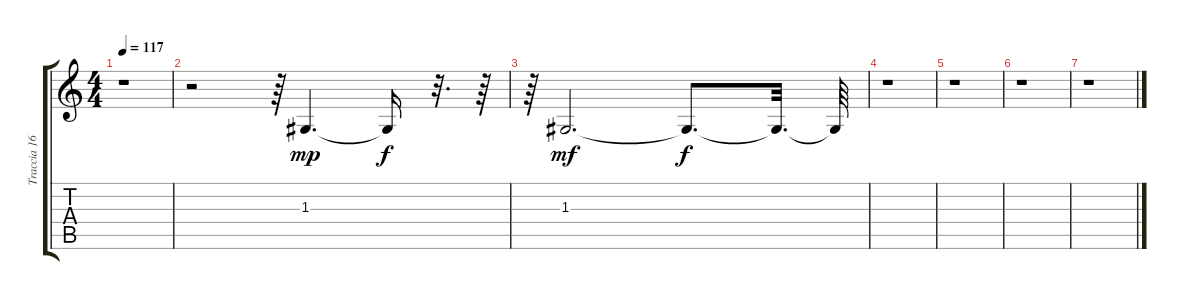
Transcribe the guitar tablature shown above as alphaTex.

\track ("Traccia 16" "Traccia 16") {instrument electricpiano1}
\staff {score tabs}
\tuning (E4 B3 G3 D3 A2 E2) {hide}
\ts (4 4)
\tempo 117
\clef g2
\ks c
r.1{dy f} |
r.2 r.64 1.3.4{d dy mp} 1.3{t}.16{dy f} r.32{d} r.64 |
r.64 1.3.2{d dy mf} 1.3{t}.8{d dy f} 1.3{t}.32{d} 1.3{t}.64 |
r.1 |
r.1 |
r.1 |
r.1
